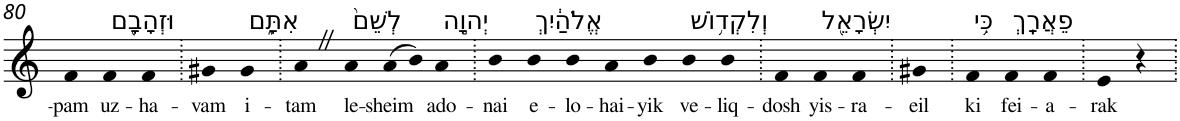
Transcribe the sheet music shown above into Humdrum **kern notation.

**kern	**text
*part1	*part1
*staff1	*staff1
*I"Piano	*
*I'Pno	*
!!LO:PB:g=z
*clefG2	*
*k[]	*
=80	=80
!	!LO:LY:b
4f	-pam
!LO:TX:a:t=וּזְהָבָ֖ם	!
!	!LO:LY:b
4f	uz-
!	!LO:LY:b
4f	-ha-
=81.	=81.
!	!LO:LY:b
4g#X	-vam
!LO:TX:a:t=אִתָּ֑ם	!
!	!LO:LY:b
4g#	i-
=82.	=82.
!	!LO:LY:b
4aZ	-tam
!LO:TX:a:t=לְשֵׁם֙	!
!	!LO:LY:b
4a	le-
!	!LO:LY:b
(8a	-sheim
8b)	.
!LO:TX:a:t=יְהוָ֣ה	!
!	!LO:LY:b
4a	ado-
=83.	=83.
!	!LO:LY:b
4b	-nai
!LO:TX:a:t=אֱלֹהַ֔יִךְ	!
!	!LO:LY:b
4b	e-
!	!LO:LY:b
4b	-lo-
!	!LO:LY:b
4a	-hai-
!	!LO:LY:b
4b	-yik
!LO:TX:a:t=וְלִקְד֥וֹשׁ	!
!	!LO:LY:b
4b	ve-
!	!LO:LY:b
4b	-liq-
=84.	=84.
!	!LO:LY:b
4f	-dosh
!LO:TX:a:t=יִשְׂרָאֵ֖ל	!
!	!LO:LY:b
4f	yis-
!	!LO:LY:b
4f	-ra-
=85.	=85.
!	!LO:LY:b
4g#X	-eil
=86.	=86.
!LO:TX:a:t=כִּ֥י	!
!	!LO:LY:b
4f	ki
!LO:TX:a:t=פֵאֲרָֽךְ	!
!	!LO:LY:b
4f	fei-
!	!LO:LY:b
4f	-a-
=87.	=87.
!	!LO:LY:b
4e	-rak
4r	.
=.	=.
*-	*-
